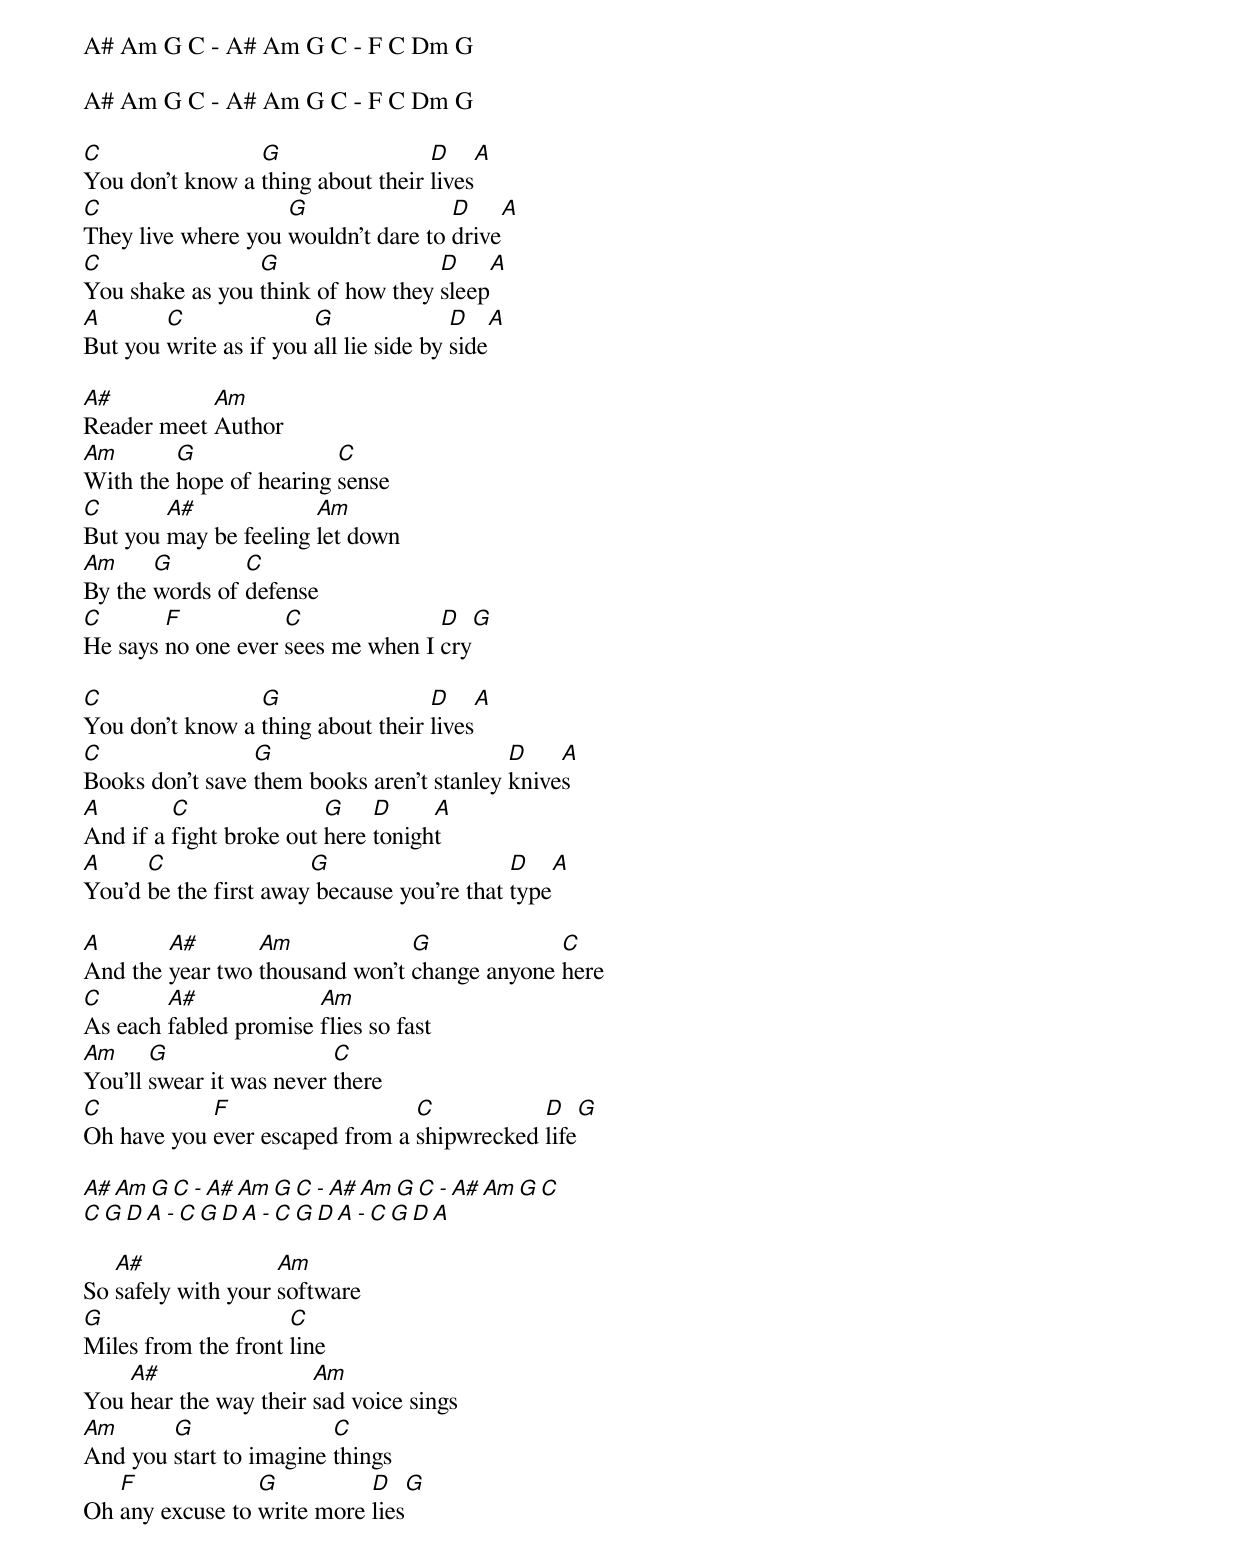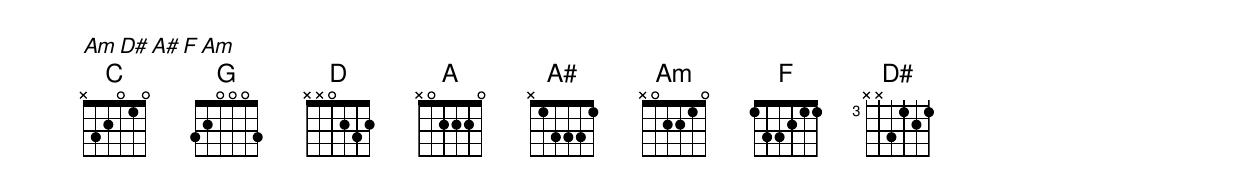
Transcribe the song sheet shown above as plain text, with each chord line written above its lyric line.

A# Am G C - A# Am G C - F C Dm G

A# Am G C - A# Am G C - F C Dm G

C                G                 D    A
You don't know a thing about their lives
C                   G                D    A
They live where you wouldn't dare to drive
C                G                 D    A
You shake as you think of how they sleep
A       C               G               D   A
But you write as if you all lie side by side

A#          Am
Reader meet Author
Am       G               C
With the hope of hearing sense
C       A#             Am
But you may be feeling let down
Am     G        C
By the words of defense
C       F           C              D  G
He says no one ever sees me when I cry

C                G                 D    A
You don't know a thing about their lives
C                G                         D    A
Books don't save them books aren't stanley knives
A        C               G    D     A
And if a fight broke out here tonight
A     C                G                    D   A
You'd be the first away because you're that type

A       A#       Am             G             C
And the year two thousand won't change anyone here
C       A#             Am
As each fabled promise flies so fast
Am     G                  C
You'll swear it was never there
C           F                   C           D   G
Oh have you ever escaped from a shipwrecked life

A# Am G C - A# Am G C - A# Am G C - A# Am G C
C G D A - C G D A - C G D A - C G D A

   A#               Am
So safely with your software
G                    C
Miles from the front line
    A#                 Am
You hear the way their sad voice sings
Am      G                C
And you start to imagine things
   F             G          D   G
Oh any excuse to write more lies

Am D# A# F Am
